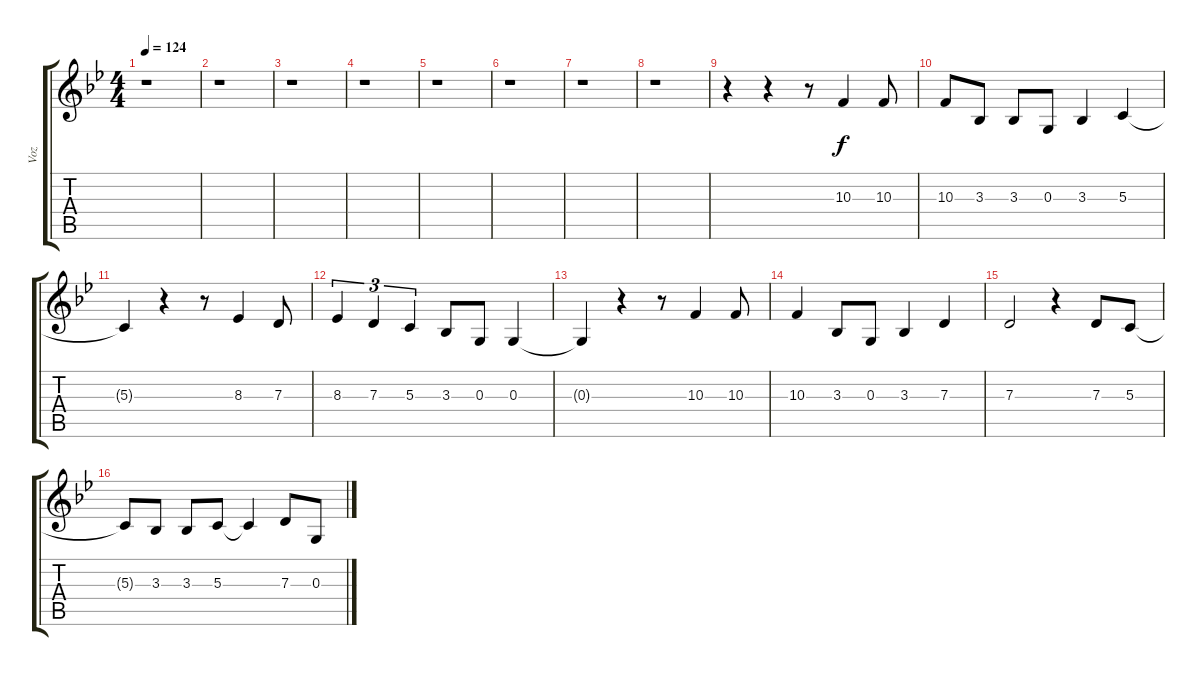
\track ("Voz" "Voz") {instrument lead6voice}
\staff {score tabs}
\tuning (E4 B3 G3 D3 A2 E2) {hide}
\ts (4 4)
\tempo 124
\clef g2
\ks bb
r.1{dy f instrument lead6voice} |
r.1 |
r.1 |
r.1 |
r.1 |
r.1 |
r.1 |
r.1 |
r.4 r.4 r.8 10.3.4 10.3.8 |
10.3.8 3.3.8 3.3.8 0.3.8 3.3.4 5.3.4 |
5.3{t}.4 r.4 r.8 8.3.4 7.3.8 |
8.3.4{tu (3 2)} 7.3.4{tu (3 2)} 5.3.4{tu (3 2)} 3.3.8 0.3.8 0.3.4 |
0.3{t}.4 r.4 r.8 10.3.4 10.3.8 |
10.3.4 3.3.8 0.3.8 3.3.4 7.3.4 |
7.3.2 r.4 7.3.8 5.3.8 |
5.3{t}.8 3.3.8 3.3.8 5.3.8 5.3{t}.4 7.3.8 0.3.8
